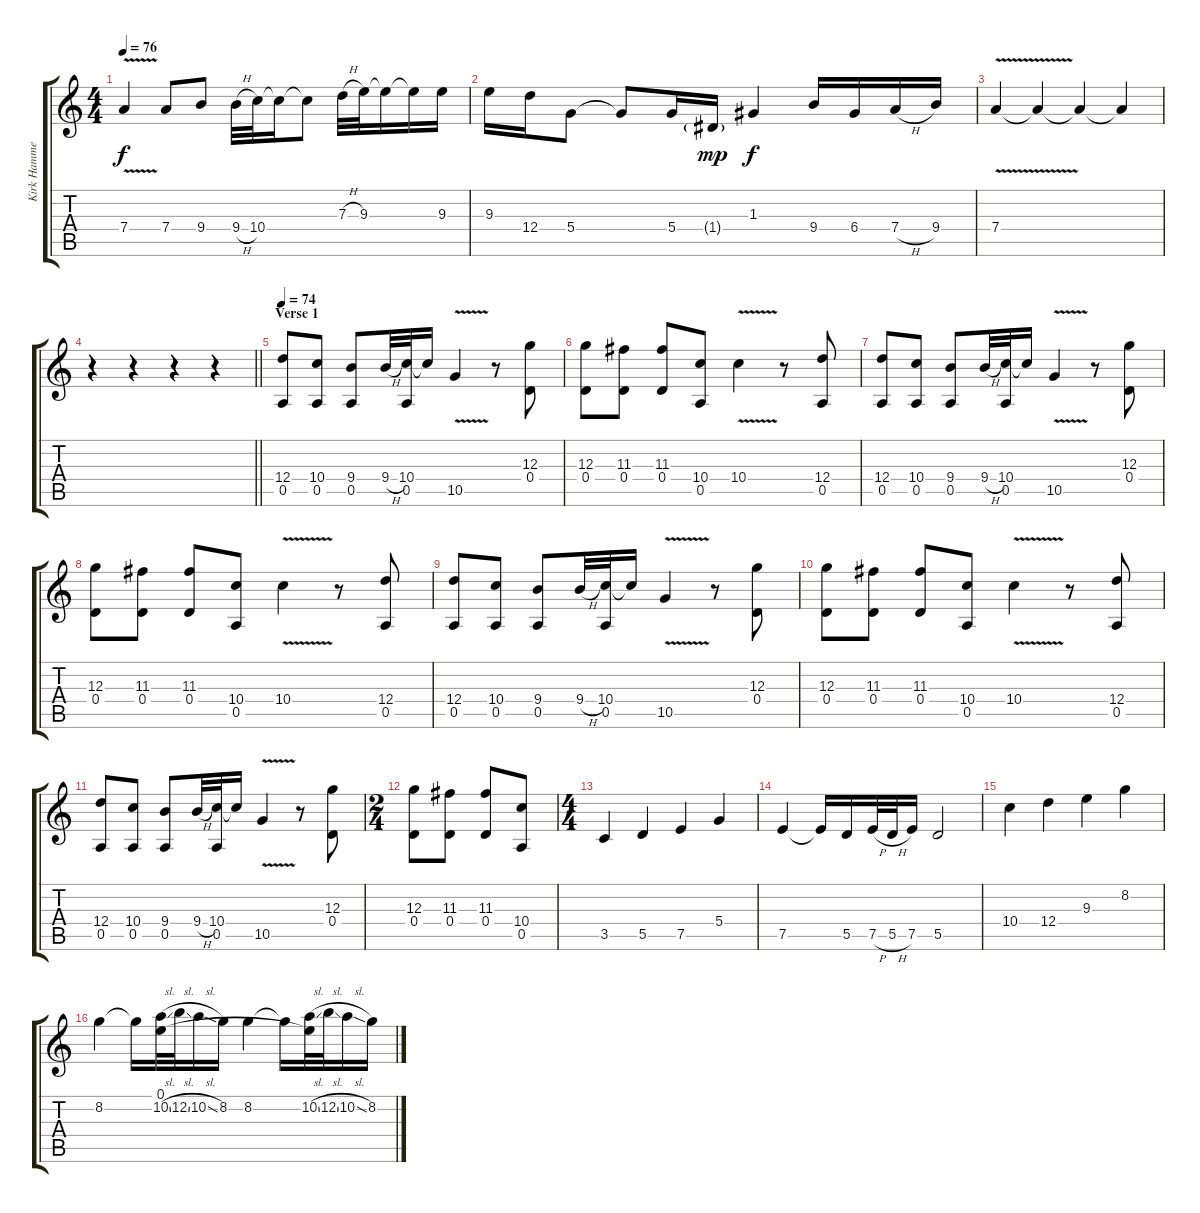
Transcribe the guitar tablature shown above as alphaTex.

\track ("Kirk Hammett" "Kirk Hamme") {instrument electricguitarclean}
\staff {score tabs}
\tuning (E4 B3 G3 D3 A2 E2) {hide}
\ts (4 4)
\tempo 76
\clef g2
\ks c
7.4{v}.4{dy f} 7.4.8 9.4.8 9.4{h}.32 10.4.32 10.4{t}.16 10.4{t}.8 7.3{h}.32 9.3.32 9.3{t}.16 9.3{t}.16 9.3.16 |
9.3.16 12.4.16 5.4.8 5.4{t}.8 5.4.16 1.4{g}.16{dy mp} 1.3.4{dy f} 9.4.16 6.4.16 7.4{h}.16 9.4.16 |
7.4{v}.4 7.4{t}.4 7.4{t}.4 7.4{t}.4 |
\barLineRight lightlight
r.4 r.4 r.4 r.4 |
\section ("" "Verse 1")
\tempo 74
(12.4 0.5).8{instrument distortionguitar} (10.4 0.5).8 (9.4 0.5).8 9.4{h}.32 (10.4 0.5).32 10.4{t}.16 10.5{v}.4 r.8 (12.3 0.4).8 |
(12.3 0.4).8 (11.3 0.4).8 (11.3 0.4).8 (10.4 0.5).8 10.4{v}.4 r.8 (12.4 0.5).8 |
(12.4 0.5).8 (10.4 0.5).8 (9.4 0.5).8 9.4{h}.32 (10.4 0.5).32 10.4{t}.16 10.5{v}.4 r.8 (12.3 0.4).8 |
(12.3 0.4).8 (11.3 0.4).8 (11.3 0.4).8 (10.4 0.5).8 10.4{v}.4 r.8 (12.4 0.5).8 |
(12.4 0.5).8 (10.4 0.5).8 (9.4 0.5).8 9.4{h}.32 (10.4 0.5).32 10.4{t}.16 10.5{v}.4 r.8 (12.3 0.4).8 |
(12.3 0.4).8 (11.3 0.4).8 (11.3 0.4).8 (10.4 0.5).8 10.4{v}.4 r.8 (12.4 0.5).8 |
(12.4 0.5).8 (10.4 0.5).8 (9.4 0.5).8 9.4{h}.32 (10.4 0.5).32 10.4{t}.16 10.5{v}.4 r.8 (12.3 0.4).8 |
\ts (2 4)
(12.3 0.4).8 (11.3 0.4).8 (11.3 0.4).8 (10.4 0.5).8 |
\ts (4 4)
3.5.4 5.5.4 7.5.4 5.4.4 |
7.5.4 7.5{t}.16 5.5.16 7.5{h}.32 5.5{h}.32 7.5.16 5.5.2 |
10.4.4 12.4.4 9.3.4 8.2.4 |
8.2.4 8.2{t}.16 (0.1 10.2{sl}).32 12.2{sl}.32 10.2{sl}.16 8.2.16 8.2.4 8.2{t}.16 (0.1{t} 10.2{sl}).32 12.2{sl}.32 10.2{sl}.16 8.2.16
